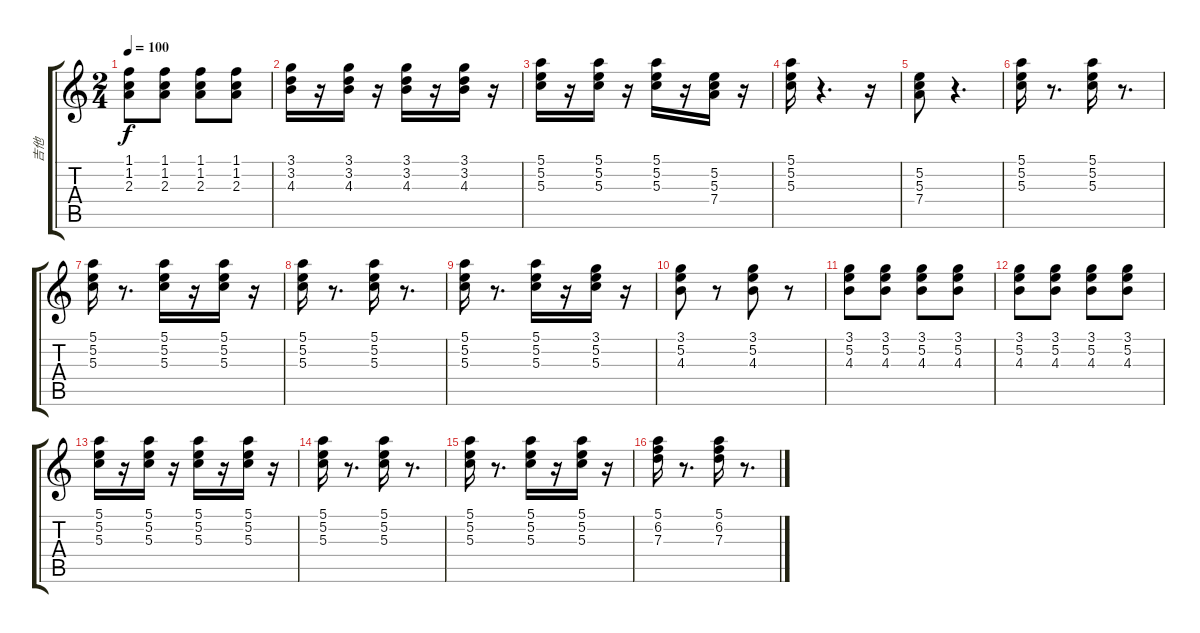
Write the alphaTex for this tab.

\track ("吉他" "吉他") {instrument acousticguitarsteel}
\staff {score tabs}
\tuning (E4 B3 G3 D3 A2 E2) {hide}
\ts (2 4)
\tempo 100
\clef g2
\ks c
(1.1 1.2 2.3).8{dy f} (1.1 1.2 2.3).8 (1.1 1.2 2.3).8 (1.1 1.2 2.3).8 |
(3.1 3.2 4.3).16 r.16 (3.1 3.2 4.3).16 r.16 (3.1 3.2 4.3).16 r.16 (3.1 3.2 4.3).16 r.16 |
(5.1 5.2 5.3).16 r.16 (5.1 5.2 5.3).16 r.16 (5.1 5.2 5.3).16 r.16 (5.2 5.3 7.4).16 r.16 |
(5.1 5.2 5.3).16 r.4{d} r.16 |
(5.2 5.3 7.4).8 r.4{d} |
(5.1 5.2 5.3).16 r.8{d} (5.1 5.2 5.3).16 r.8{d} |
(5.1 5.2 5.3).16 r.8{d} (5.1 5.2 5.3).16 r.16 (5.1 5.2 5.3).16 r.16 |
(5.1 5.2 5.3).16 r.8{d} (5.1 5.2 5.3).16 r.8{d} |
(5.1 5.2 5.3).16 r.8{d} (5.1 5.2 5.3).16 r.16 (3.1 5.2 5.3).16 r.16 |
(3.1 5.2 4.3).8 r.8 (3.1 5.2 4.3).8 r.8 |
(3.1 5.2 4.3).8 (3.1 5.2 4.3).8 (3.1 5.2 4.3).8 (3.1 5.2 4.3).8 |
(3.1 5.2 4.3).8 (3.1 5.2 4.3).8 (3.1 5.2 4.3).8 (3.1 5.2 4.3).8 |
(5.1 5.2 5.3).16 r.16 (5.1 5.2 5.3).16 r.16 (5.1 5.2 5.3).16 r.16 (5.1 5.2 5.3).16 r.16 |
(5.1 5.2 5.3).16 r.8{d} (5.1 5.2 5.3).16 r.8{d} |
(5.1 5.2 5.3).16 r.8{d} (5.1 5.2 5.3).16 r.16 (5.1 5.2 5.3).16 r.16 |
(5.1 6.2 7.3).16 r.8{d} (5.1 6.2 7.3).16 r.8{d}
